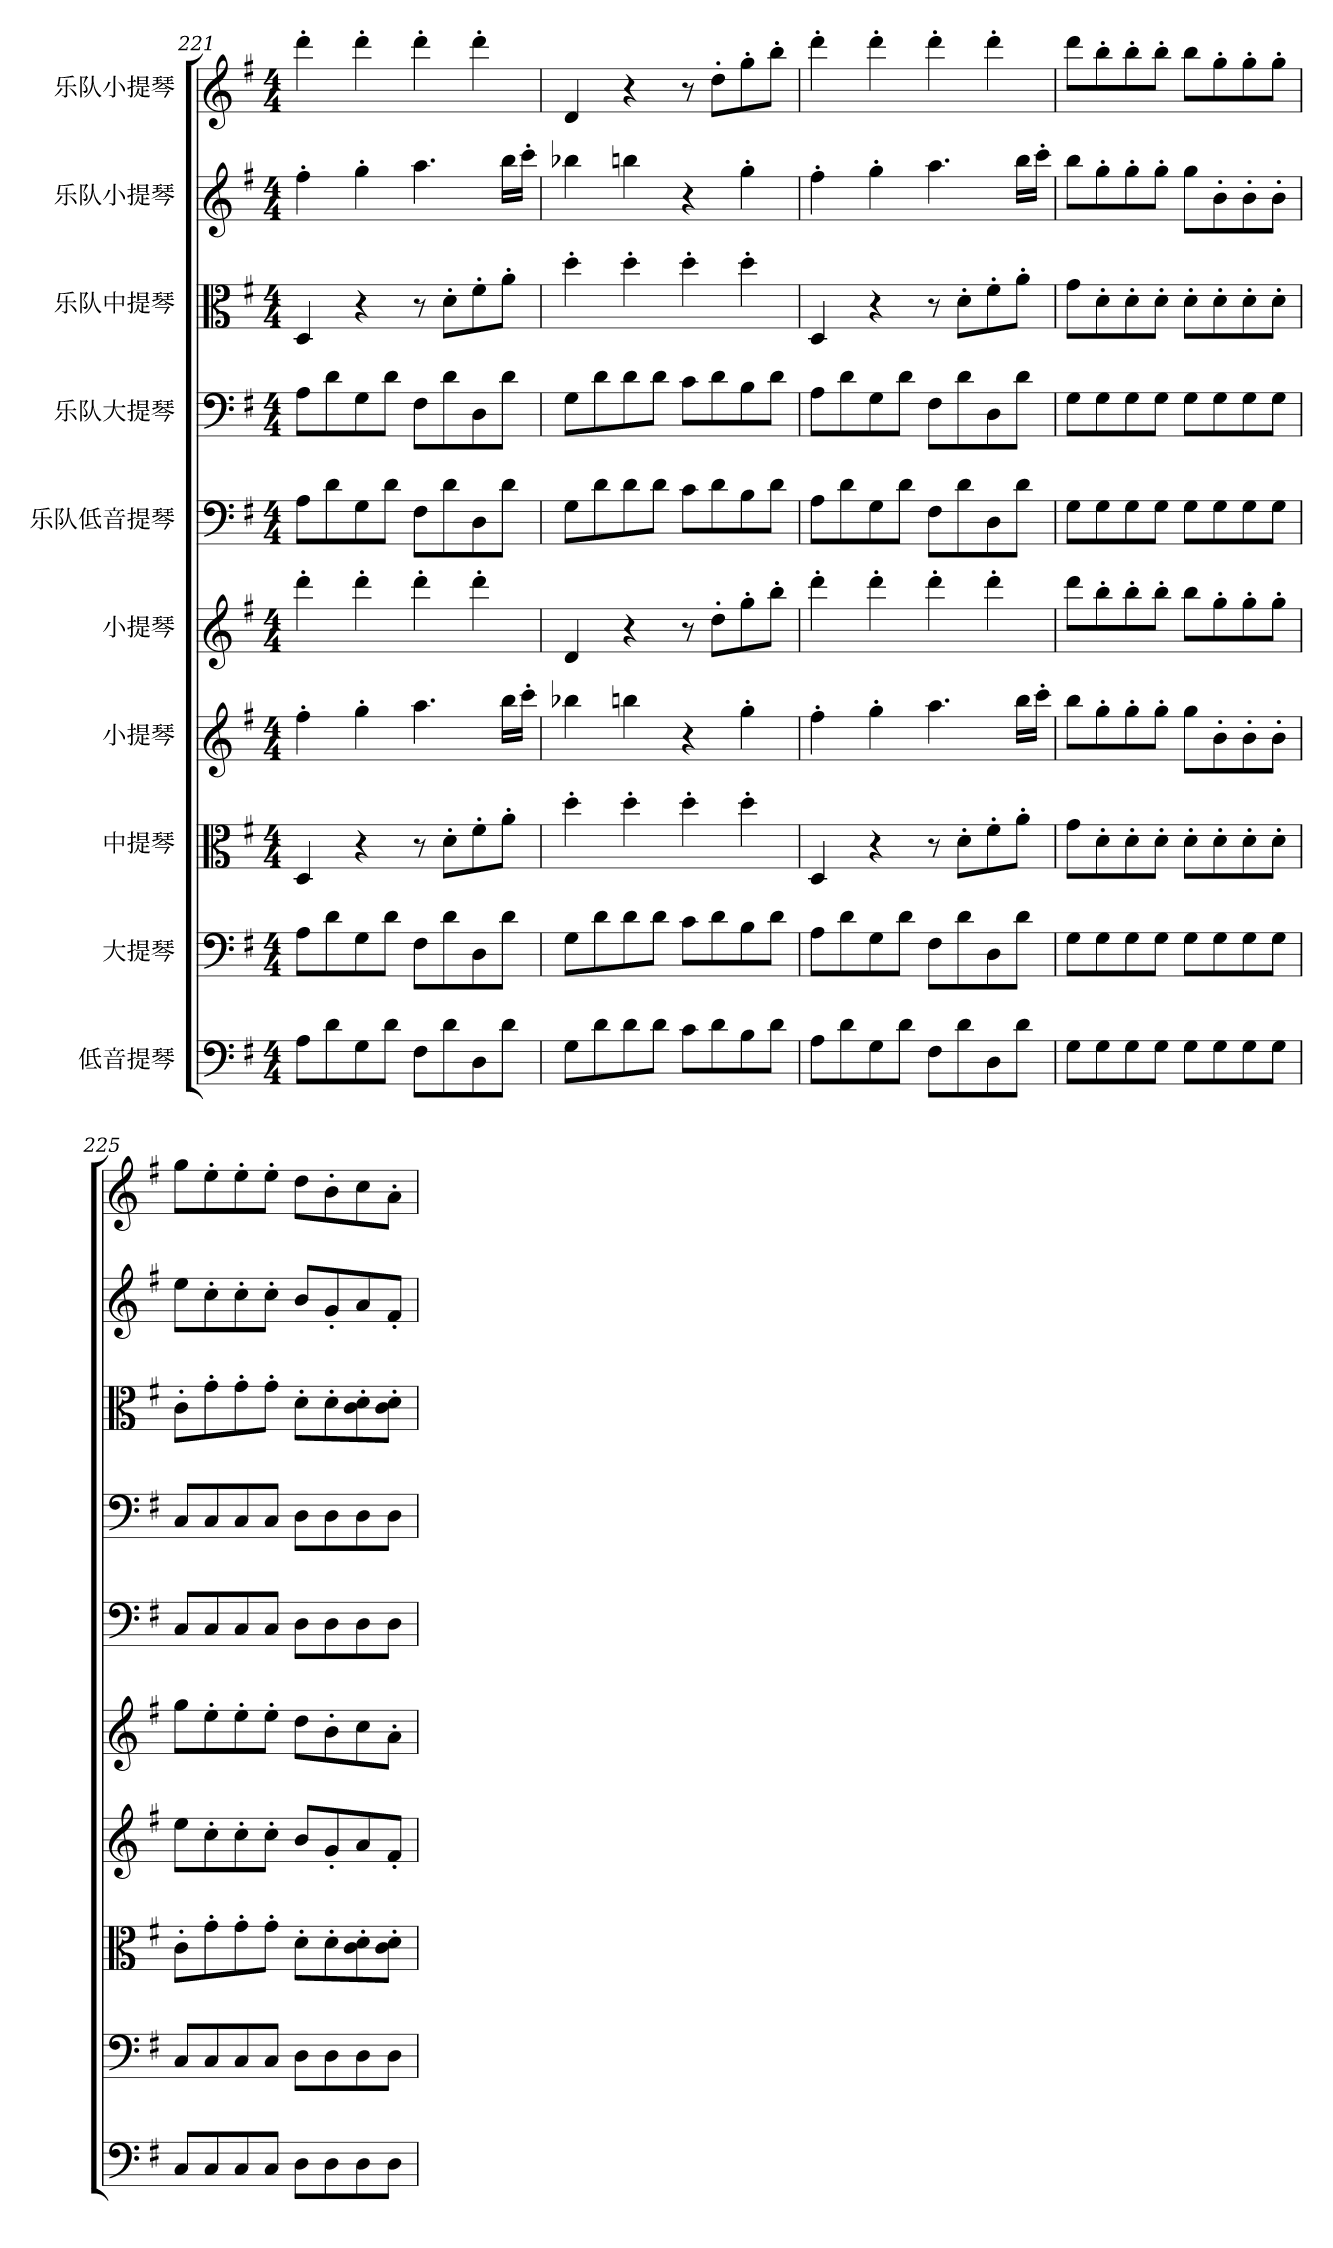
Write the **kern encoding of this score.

**kern	**kern	**kern	**kern	**kern	**kern	**kern	**kern	**kern	**kern
*part10	*part9	*part8	*part7	*part6	*part5	*part4	*part3	*part2	*part1
*staff10	*staff9	*staff8	*staff7	*staff6	*staff5	*staff4	*staff3	*staff2	*staff1
*I"低音提琴	*I"大提琴	*I"中提琴	*I"小提琴	*I"小提琴	*I"乐队低音提琴	*I"乐队大提琴	*I"乐队中提琴	*I"乐队小提琴	*I"乐队小提琴
*clefF4	*clefF4	*clefC3	*clefG2	*clefG2	*clefF4	*clefF4	*clefC3	*clefG2	*clefG2
*ITrd7c12	*	*	*	*	*ITrd7c12	*	*	*	*
*k[f#]	*k[f#]	*k[f#]	*k[f#]	*k[f#]	*k[f#]	*k[f#]	*k[f#]	*k[f#]	*k[f#]
*M4/4	*M4/4	*M4/4	*M4/4	*M4/4	*M4/4	*M4/4	*M4/4	*M4/4	*M4/4
=221	=221	=221	=221	=221	=221	=221	=221	=221	=221
8AA\L	8A\L	4D/	4ff#'\	4ddd'\	8AA\L	8A\L	4D/	4ff#'\	4ddd'\
8D\	8d\	.	.	.	8D\	8d\	.	.	.
8GG\	8G\	4r	4gg'\	4ddd'\	8GG\	8G\	4r	4gg'\	4ddd'\
8D\J	8d\J	.	.	.	8D\J	8d\J	.	.	.
8FF#\L	8F#\L	8r	4.aa\	4ddd'\	8FF#\L	8F#\L	8r	4.aa\	4ddd'\
8D\	8d\	8d'\L	.	.	8D\	8d\	8d'\L	.	.
8DD\	8D\	8f#'\	.	4ddd'\	8DD\	8D\	8f#'\	.	4ddd'\
8D\J	8d\J	8a'\J	16bb\LL	.	8D\J	8d\J	8a'\J	16bb\LL	.
.	.	.	16ccc'\JJ	.	.	.	.	16ccc'\JJ	.
=222	=222	=222	=222	=222	=222	=222	=222	=222	=222
8GG\L	8G\L	4dd'\	4bb-X\	4d/	8GG\L	8G\L	4dd'\	4bb-X\	4d/
8D\	8d\	.	.	.	8D\	8d\	.	.	.
8D\	8d\	4dd'\	4bbn\	4r	8D\	8d\	4dd'\	4bbn\	4r
8D\J	8d\J	.	.	.	8D\J	8d\J	.	.	.
8C\L	8c\L	4dd'\	4r	8r	8C\L	8c\L	4dd'\	4r	8r
8D\	8d\	.	.	8dd'\L	8D\	8d\	.	.	8dd'\L
8BB\	8B\	4dd'\	4gg'\	8gg'\	8BB\	8B\	4dd'\	4gg'\	8gg'\
8D\J	8d\J	.	.	8bb'\J	8D\J	8d\J	.	.	8bb'\J
!!LO:PB:g=z
=223	=223	=223	=223	=223	=223	=223	=223	=223	=223
8AA\L	8A\L	4D/	4ff#'\	4ddd'\	8AA\L	8A\L	4D/	4ff#'\	4ddd'\
8D\	8d\	.	.	.	8D\	8d\	.	.	.
8GG\	8G\	4r	4gg'\	4ddd'\	8GG\	8G\	4r	4gg'\	4ddd'\
8D\J	8d\J	.	.	.	8D\J	8d\J	.	.	.
8FF#\L	8F#\L	8r	4.aa\	4ddd'\	8FF#\L	8F#\L	8r	4.aa\	4ddd'\
8D\	8d\	8d'\L	.	.	8D\	8d\	8d'\L	.	.
8DD\	8D\	8f#'\	.	4ddd'\	8DD\	8D\	8f#'\	.	4ddd'\
8D\J	8d\J	8a'\J	16bb\LL	.	8D\J	8d\J	8a'\J	16bb\LL	.
.	.	.	16ccc'\JJ	.	.	.	.	16ccc'\JJ	.
=224	=224	=224	=224	=224	=224	=224	=224	=224	=224
8GG\L	8G\L	8g\L	8bb\L	8ddd\L	8GG\L	8G\L	8g\L	8bb\L	8ddd\L
8GG\	8G\	8d'\	8gg'\	8bb'\	8GG\	8G\	8d'\	8gg'\	8bb'\
8GG\	8G\	8d'\	8gg'\	8bb'\	8GG\	8G\	8d'\	8gg'\	8bb'\
8GG\J	8G\J	8d'\J	8gg'\J	8bb'\J	8GG\J	8G\J	8d'\J	8gg'\J	8bb'\J
8GG\L	8G\L	8d'\L	8gg\L	8bb\L	8GG\L	8G\L	8d'\L	8gg\L	8bb\L
8GG\	8G\	8d'\	8b'\	8gg'\	8GG\	8G\	8d'\	8b'\	8gg'\
8GG\	8G\	8d'\	8b'\	8gg'\	8GG\	8G\	8d'\	8b'\	8gg'\
8GG\J	8G\J	8d'\J	8b'\J	8gg'\J	8GG\J	8G\J	8d'\J	8b'\J	8gg'\J
=225	=225	=225	=225	=225	=225	=225	=225	=225	=225
8CC/L	8C/L	8c'\L	8ee\L	8gg\L	8CC/L	8C/L	8c'\L	8ee\L	8gg\L
8CC/	8C/	8g'\	8cc'\	8ee'\	8CC/	8C/	8g'\	8cc'\	8ee'\
8CC/	8C/	8g'\	8cc'\	8ee'\	8CC/	8C/	8g'\	8cc'\	8ee'\
8CC/J	8C/J	8g'\J	8cc'\J	8ee'\J	8CC/J	8C/J	8g'\J	8cc'\J	8ee'\J
8DD\L	8D\L	8d'\L	8b/L	8dd\L	8DD\L	8D\L	8d'\L	8b/L	8dd\L
8DD\	8D\	8d'\	8g'/	8b'\	8DD\	8D\	8d'\	8g'/	8b'\
8DD\	8D\	8c\' 8d\'	8a/	8cc\	8DD\	8D\	8c\' 8d\'	8a/	8cc\
8DD\J	8D\J	8c\' 8d\'J	8f#'/J	8a'\J	8DD\J	8D\J	8c\' 8d\'J	8f#'/J	8a'\J
=	=	=	=	=	=	=	=	=	=
*-	*-	*-	*-	*-	*-	*-	*-	*-	*-
